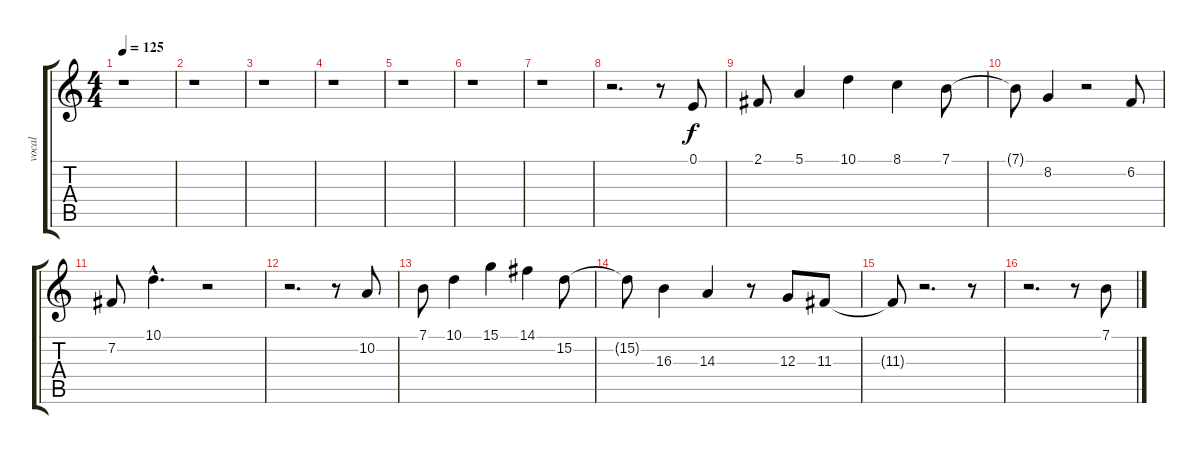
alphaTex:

\track ("vocal" "vocal") {instrument lead6voice}
\staff {score tabs}
\tuning (E4 B3 G3 D3 A2 E2) {hide}
\ts (4 4)
\tempo 125
\clef g2
\ks c
r.1{dy f} |
r.1 |
r.1 |
r.1 |
r.1 |
r.1 |
r.1 |
r.2{d} r.8 0.1.8 |
2.1.8 5.1.4 10.1.4 8.1.4 7.1.8 |
7.1{t}.8 8.2.4 r.2 6.2.8 |
7.2.8 10.1{hac}.4{d} r.2 |
r.2{d} r.8 10.2.8 |
7.1.8 10.1.4 15.1.4 14.1.4 15.2.8 |
15.2{t}.8 16.3.4 14.3.4 r.8 12.3.8 11.3.8 |
11.3{t}.8 r.2{d} r.8 |
r.2{d} r.8 7.1.8
